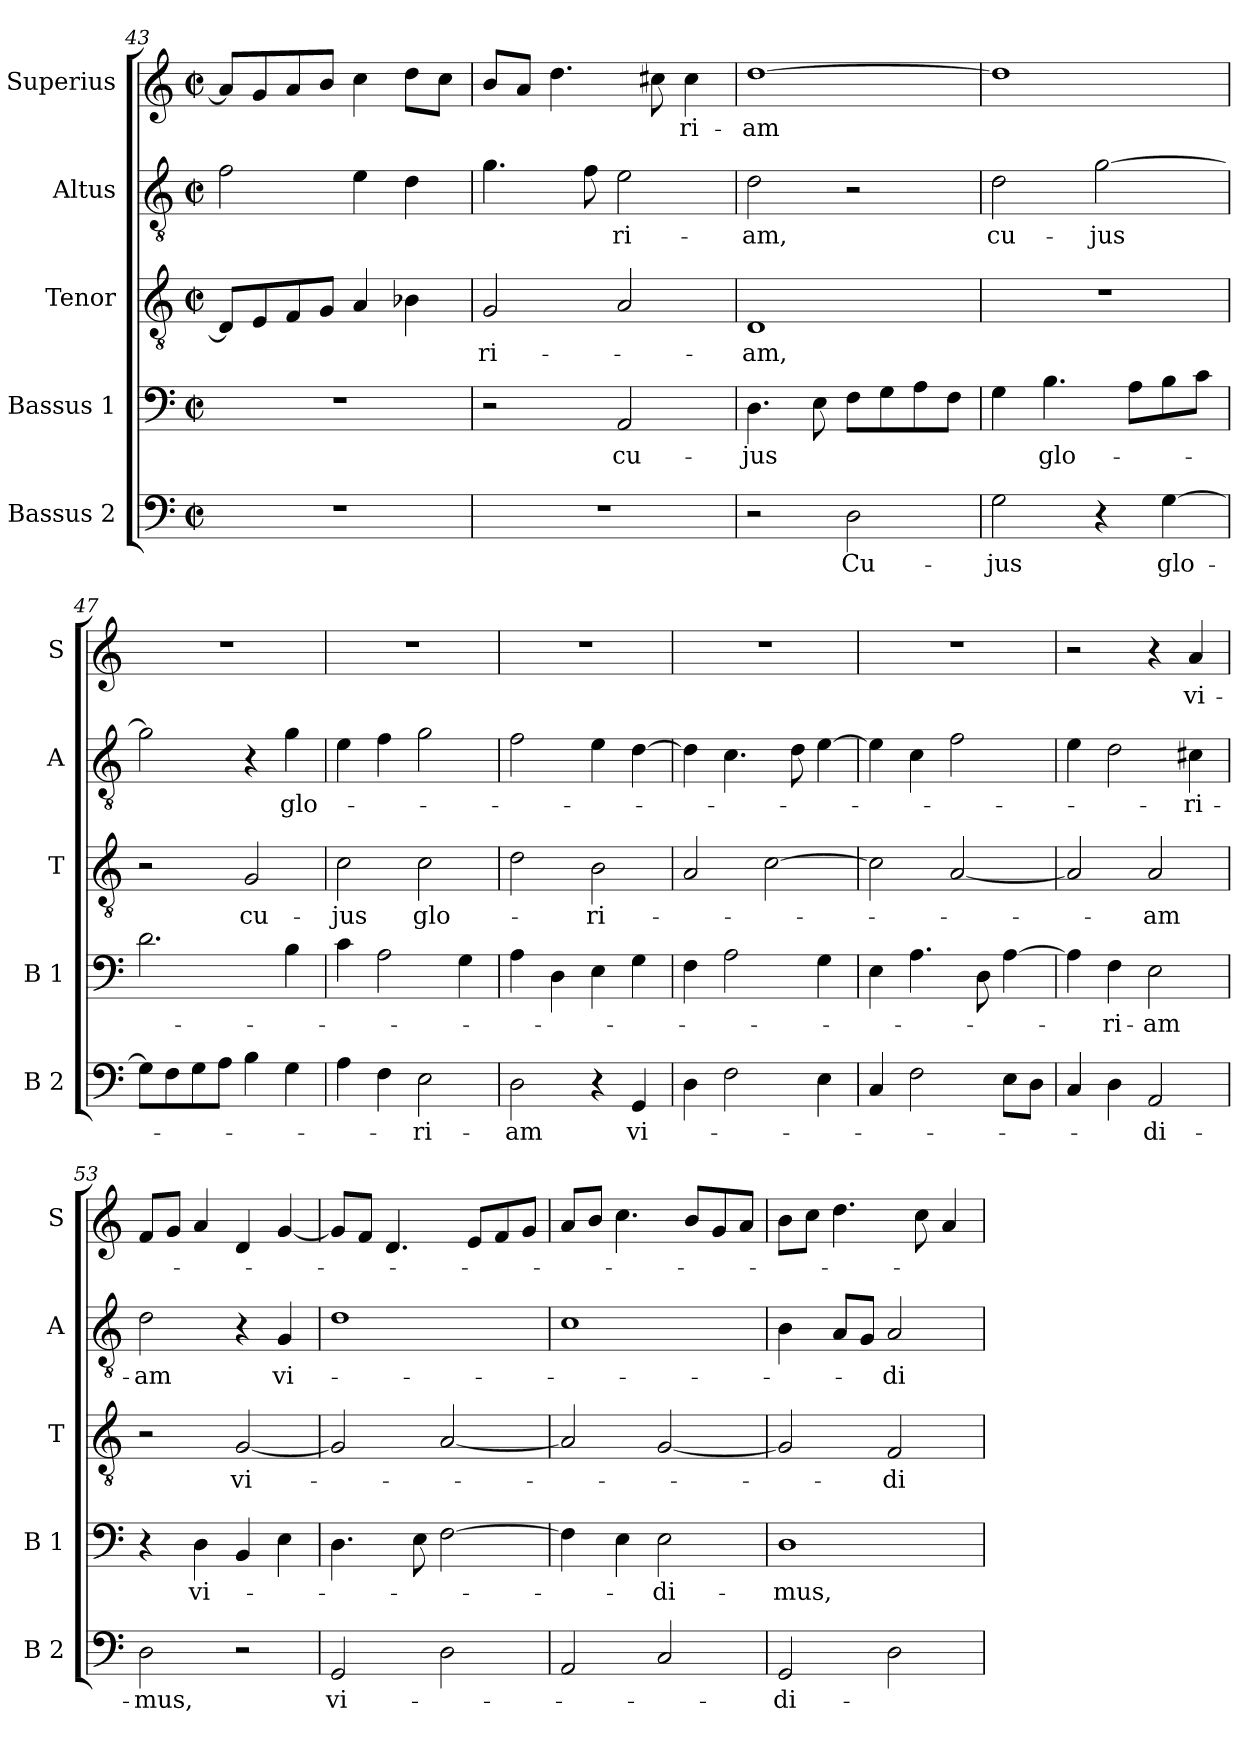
**kern	**text	**kern	**text	**kern	**text	**kern	**text	**kern	**text
*part5	*part5	*part4	*part4	*part3	*part3	*part2	*part2	*part1	*part1
*staff5	*staff5	*staff4	*staff4	*staff3	*staff3	*staff2	*staff2	*staff1	*staff1
*I"Bassus 2	*	*I"Bassus 1	*	*I"Tenor	*	*I"Altus	*	*I"Superius	*
*I'B 2	*	*I'B 1	*	*I'T	*	*I'A	*	*I'S	*
!!LO:LB:g=z
*clefF4	*	*clefF4	*	*clefGv2	*	*clefGv2	*	*clefG2	*
*k[]	*	*k[]	*	*k[]	*	*k[]	*	*k[]	*
*C:	*	*C:	*	*C:	*	*C:	*	*C:	*
*M2/2	*	*M2/2	*	*M2/2	*	*M2/2	*	*M2/2	*
*met(c|)	*	*met(c|)	*	*met(c|)	*	*met(c|)	*	*met(c|)	*
=43	=43	=43	=43	=43	=43	=43	=43	=43	=43
1r	.	1r	.	8D/L]	.	2f\	.	8a/L]	.
.	.	.	.	8E/	.	.	.	8g/	.
.	.	.	.	8F/	.	.	.	8a/	.
.	.	.	.	8G/J	.	.	.	8b/J	.
.	.	.	.	4A/	.	4e\	.	4cc\	.
.	.	.	.	4B-X\	.	4d\	.	8dd\L	.
.	.	.	.	.	.	.	.	8cc\J	.
=44	=44	=44	=44	=44	=44	=44	=44	=44	=44
!	!	!	!	!	!LO:LY:b	!	!	!	!
1r	.	2r	.	2G/	-ri-	4.g\	.	8b/L	.
.	.	.	.	.	.	.	.	8a/J	.
.	.	.	.	.	.	.	.	4.dd\	.
.	.	.	.	.	.	8f\	.	.	.
!	!	!	!LO:LY:b	!	!	!	!LO:LY:b	!	!
.	.	2AA/	cu-	2A/	.	2e\	-ri-	.	.
.	.	.	.	.	.	.	.	8cc#X\	.
!	!	!	!	!	!	!	!	!	!LO:LY:b
.	.	.	.	.	.	.	.	4cc#\	-ri-
=45	=45	=45	=45	=45	=45	=45	=45	=45	=45
!	!	!	!LO:LY:b	!	!LO:LY:b	!	!LO:LY:b	!	!LO:LY:b
2r	.	4.D\	-jus	1D	-am,	2d\	-am,	[1dd	-am
.	.	8E\	.	.	.	.	.	.	.
!	!LO:LY:b	!	!	!	!	!	!	!	!
2D\	Cu-	8F\L	.	.	.	2r	.	.	.
.	.	8G\	.	.	.	.	.	.	.
.	.	8A\	.	.	.	.	.	.	.
.	.	8F\J	.	.	.	.	.	.	.
=46	=46	=46	=46	=46	=46	=46	=46	=46	=46
!	!LO:LY:b	!	!	!	!	!	!LO:LY:b	!	!
2G\	-jus	4G\	.	1r	.	2d\	cu-	1dd]	.
!	!	!	!LO:LY:b	!	!	!	!	!	!
.	.	4.B\	glo-	.	.	.	.	.	.
!	!	!	!	!	!	!	!LO:LY:b	!	!
4r	.	.	.	.	.	[2g\	-jus	.	.
.	.	8A\L	.	.	.	.	.	.	.
!	!LO:LY:b	!	!	!	!	!	!	!	!
[4G\	glo-	8B\	.	.	.	.	.	.	.
.	.	8c\J	.	.	.	.	.	.	.
=47	=47	=47	=47	=47	=47	=47	=47	=47	=47
8G\L]	.	2.d\	.	2r	.	2g\]	.	1r	.
8F\	.	.	.	.	.	.	.	.	.
8G\	.	.	.	.	.	.	.	.	.
8A\J	.	.	.	.	.	.	.	.	.
!	!	!	!	!	!LO:LY:b	!	!	!	!
4B\	.	.	.	2G/	cu-	4r	.	.	.
!	!	!	!	!	!	!	!LO:LY:b	!	!
4G\	.	4B\	.	.	.	4g\	glo-	.	.
=48	=48	=48	=48	=48	=48	=48	=48	=48	=48
!	!	!	!	!	!LO:LY:b	!	!	!	!
4A\	.	4c\	.	2c\	-jus	4e\	.	1r	.
4F\	.	2A\	.	.	.	4f\	.	.	.
!	!LO:LY:b	!	!	!	!LO:LY:b	!	!	!	!
2E\	-ri-	.	.	2c\	glo-	2g\	.	.	.
.	.	4G\	.	.	.	.	.	.	.
!!LO:LB:g=z
=49	=49	=49	=49	=49	=49	=49	=49	=49	=49
!	!LO:LY:b	!	!	!	!	!	!	!	!
2D\	-am	4A\	.	2d\	.	2f\	.	1r	.
.	.	4D\	.	.	.	.	.	.	.
!	!	!	!	!	!LO:LY:b	!	!	!	!
4r	.	4E\	.	2B\	-ri-	4e\	.	.	.
!	!LO:LY:b	!	!	!	!	!	!	!	!
4GG/	vi-	4G\	.	.	.	[4d\	.	.	.
=50	=50	=50	=50	=50	=50	=50	=50	=50	=50
4D\	.	4F\	.	2A/	.	4d\]	.	1r	.
2F\	.	2A\	.	.	.	4.c\	.	.	.
.	.	.	.	[2c\	.	.	.	.	.
.	.	.	.	.	.	8d\	.	.	.
4E\	.	4G\	.	.	.	[4e\	.	.	.
=51	=51	=51	=51	=51	=51	=51	=51	=51	=51
4C/	.	4E\	.	2c\]	.	4e\]	.	1r	.
2F\	.	4.A\	.	.	.	4c\	.	.	.
.	.	.	.	[2A/	.	2f\	.	.	.
.	.	8D\	.	.	.	.	.	.	.
8E\L	.	[4A\	.	.	.	.	.	.	.
8D\J	.	.	.	.	.	.	.	.	.
=52	=52	=52	=52	=52	=52	=52	=52	=52	=52
4C/	.	4A\]	.	2A/]	.	4e\	.	2r	.
!	!	!	!LO:LY:b	!	!	!	!	!	!
4D\	.	4F\	-ri-	.	.	2d\	.	.	.
!	!LO:LY:b	!	!LO:LY:b	!	!LO:LY:b	!	!	!	!
2AA/	-di-	2E\	-am	2A/	-am	.	.	4r	.
!	!	!	!	!	!	!	!LO:LY:b	!	!LO:LY:b
.	.	.	.	.	.	4c#X\	-ri-	4a/	vi-
=53	=53	=53	=53	=53	=53	=53	=53	=53	=53
!	!LO:LY:b	!	!	!	!	!	!LO:LY:b	!	!
2D\	-mus,	4r	.	2r	.	2d\	-am	8f/L	.
.	.	.	.	.	.	.	.	8g/J	.
!	!	!	!LO:LY:b	!	!	!	!	!	!
.	.	4D\	vi-	.	.	.	.	4a/	.
!	!	!	!	!	!LO:LY:b	!	!	!	!
2r	.	4BB/	.	[2G/	vi-	4r	.	4d/	.
!	!	!	!	!	!	!	!LO:LY:b	!	!
.	.	4E\	.	.	.	4G/	vi-	[4g/	.
=54	=54	=54	=54	=54	=54	=54	=54	=54	=54
!	!LO:LY:b	!	!	!	!	!	!	!	!
2GG/	vi-	4.D\	.	2G/]	.	1d	.	8g/L]	.
.	.	.	.	.	.	.	.	8f/J	.
.	.	.	.	.	.	.	.	4.d/	.
.	.	8E\	.	.	.	.	.	.	.
2D\	.	[2F\	.	[2A/	.	.	.	.	.
.	.	.	.	.	.	.	.	8e/L	.
.	.	.	.	.	.	.	.	8f/	.
.	.	.	.	.	.	.	.	8g/J	.
!!LO:PB:g=z
=55	=55	=55	=55	=55	=55	=55	=55	=55	=55
2AA/	.	4F\]	.	2A/]	.	1c	.	8a/L	.
.	.	.	.	.	.	.	.	8b/J	.
.	.	4E\	.	.	.	.	.	4.cc\	.
!	!	!	!LO:LY:b	!	!	!	!	!	!
2C/	.	2E\	-di-	[2G/	.	.	.	.	.
.	.	.	.	.	.	.	.	8b/L	.
.	.	.	.	.	.	.	.	8g/	.
.	.	.	.	.	.	.	.	8a/J	.
=56	=56	=56	=56	=56	=56	=56	=56	=56	=56
!	!LO:LY:b	!	!LO:LY:b	!	!	!	!	!	!
2GG/	-di-	1D	-mus,	2G/]	.	4B\	.	8b\L	.
.	.	.	.	.	.	.	.	8cc\J	.
.	.	.	.	.	.	8A/L	.	4.dd\	.
.	.	.	.	.	.	8G/J	.	.	.
!	!	!	!	!	!LO:LY:b	!	!LO:LY:b	!	!
2D\	.	.	.	2F/	-di-	2A/	-di-	.	.
.	.	.	.	.	.	.	.	8cc\	.
.	.	.	.	.	.	.	.	4a/	.
=	=	=	=	=	=	=	=	=	=
*-	*-	*-	*-	*-	*-	*-	*-	*-	*-
